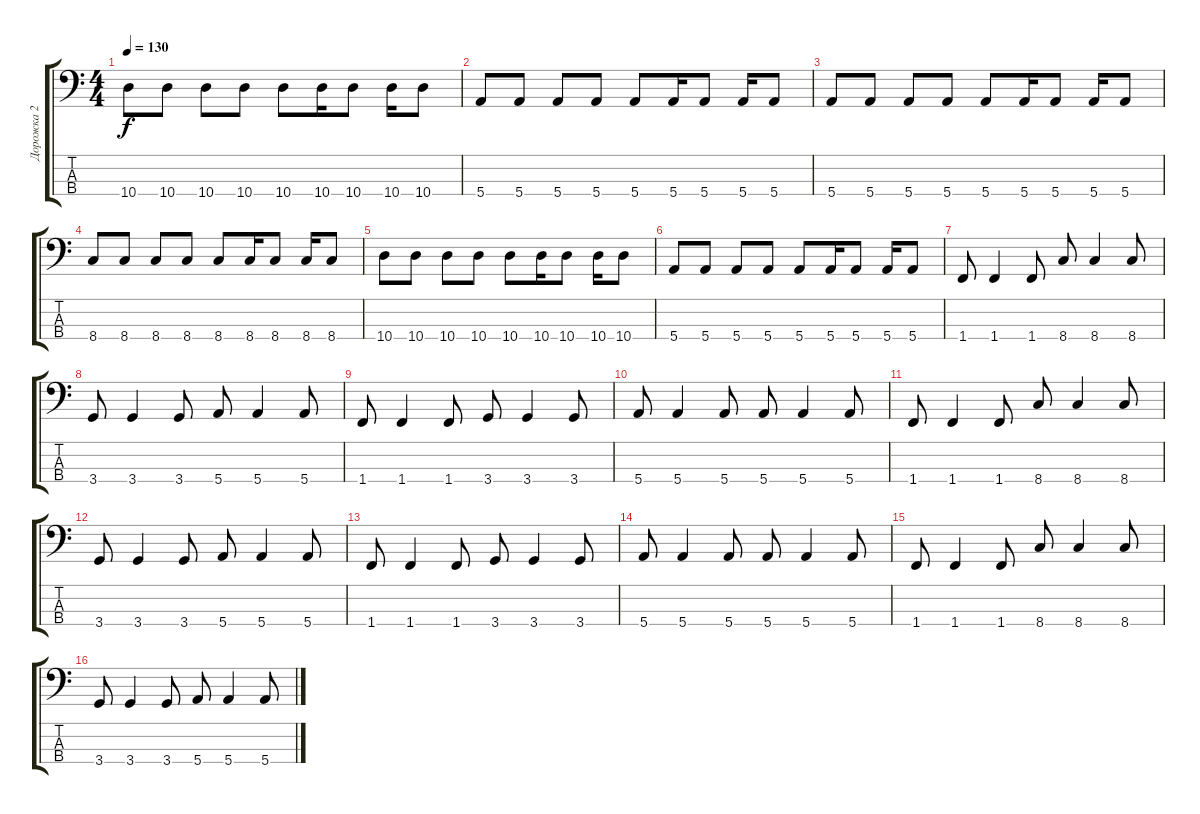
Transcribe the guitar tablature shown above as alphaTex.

\track ("Дорожка 2" "Дорожка 2") {instrument electricbassfinger}
\staff {score tabs}
\tuning (G2 D2 A1 E1) {hide}
\ts (4 4)
\tempo 130
\clef f4
\ks c
10.4.8{dy f} 10.4.8 10.4.8 10.4.8 10.4.8 10.4.16 10.4.8 10.4.16 10.4.8 |
5.4.8 5.4.8 5.4.8 5.4.8 5.4.8 5.4.16 5.4.8 5.4.16 5.4.8 |
5.4.8 5.4.8 5.4.8 5.4.8 5.4.8 5.4.16 5.4.8 5.4.16 5.4.8 |
8.4.8 8.4.8 8.4.8 8.4.8 8.4.8 8.4.16 8.4.8 8.4.16 8.4.8 |
10.4.8 10.4.8 10.4.8 10.4.8 10.4.8 10.4.16 10.4.8 10.4.16 10.4.8 |
5.4.8 5.4.8 5.4.8 5.4.8 5.4.8 5.4.16 5.4.8 5.4.16 5.4.8 |
1.4.8 1.4.4 1.4.8 8.4.8 8.4.4 8.4.8 |
3.4.8 3.4.4 3.4.8 5.4.8 5.4.4 5.4.8 |
1.4.8 1.4.4 1.4.8 3.4.8 3.4.4 3.4.8 |
5.4.8 5.4.4 5.4.8 5.4.8 5.4.4 5.4.8 |
1.4.8 1.4.4 1.4.8 8.4.8 8.4.4 8.4.8 |
3.4.8 3.4.4 3.4.8 5.4.8 5.4.4 5.4.8 |
1.4.8 1.4.4 1.4.8 3.4.8 3.4.4 3.4.8 |
5.4.8 5.4.4 5.4.8 5.4.8 5.4.4 5.4.8 |
1.4.8 1.4.4 1.4.8 8.4.8 8.4.4 8.4.8 |
3.4.8 3.4.4 3.4.8 5.4.8 5.4.4 5.4.8
